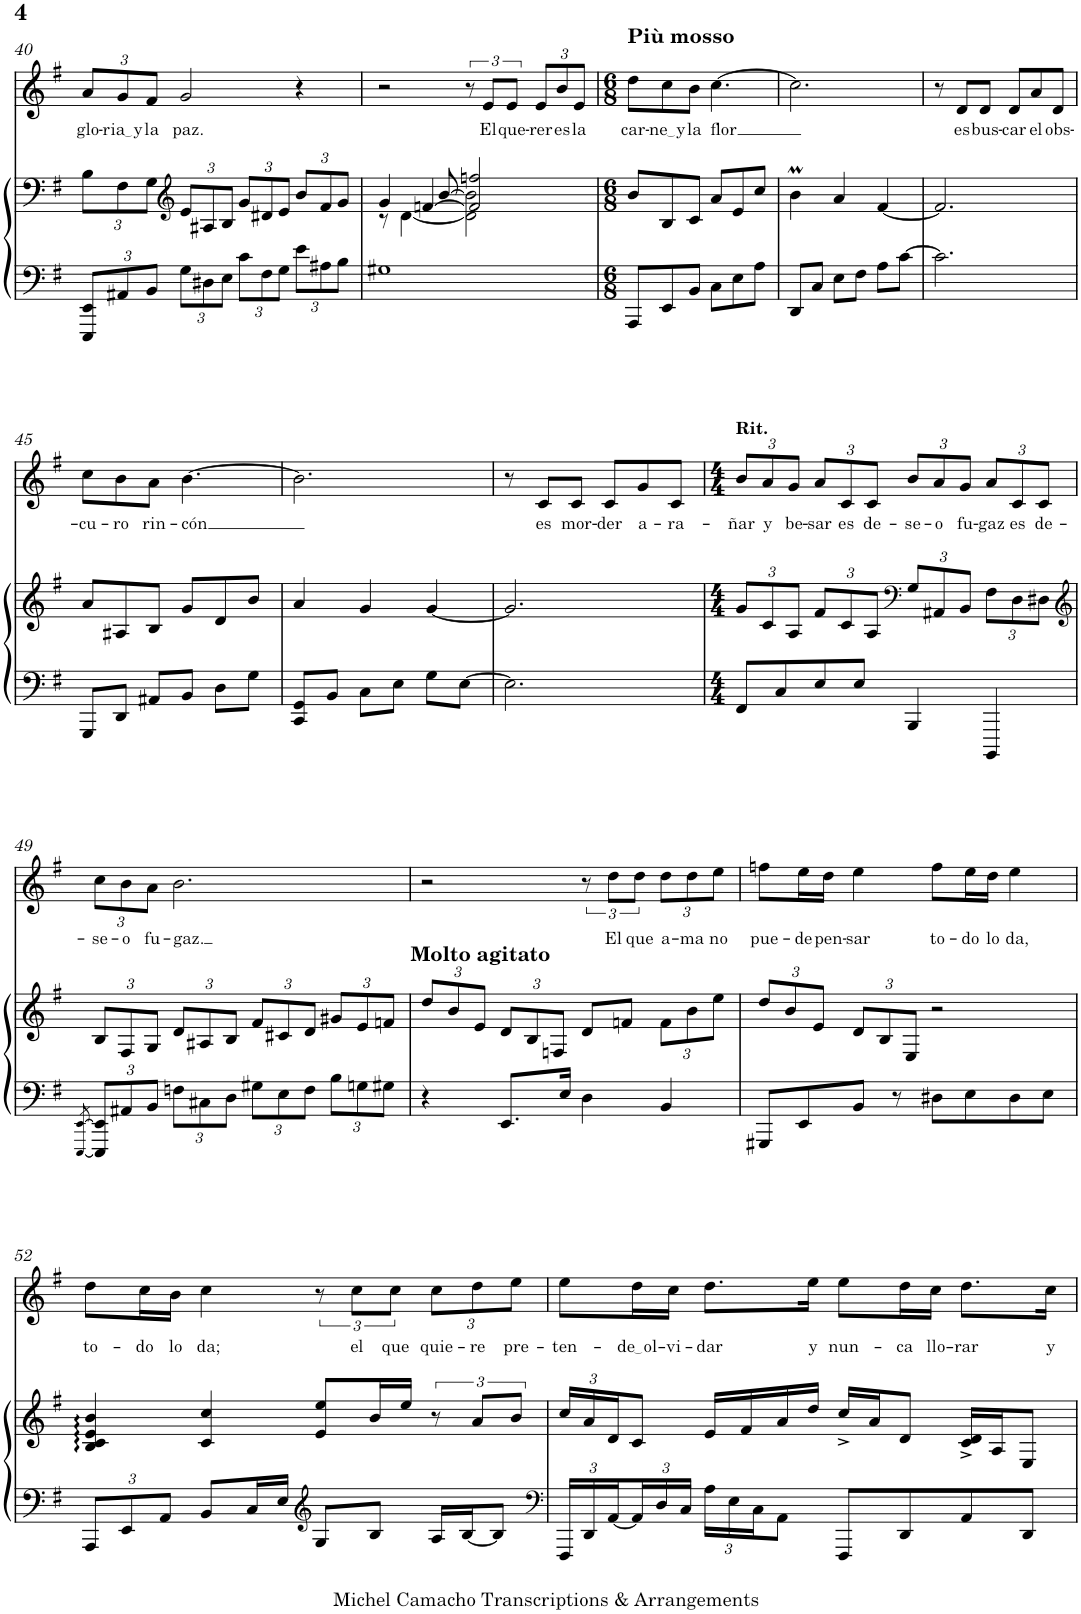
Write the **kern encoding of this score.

**kern	**kern	**kern	**text
*part2	*part2	*part1	*part1
*staff3	*staff2	*staff1	*staff1
*I"Piano	*	*I"Voice	*
*I'Pno	*	*	*
!!LO:PB:g=z
*clefF4	*clefF4	*clefG2	*
*k[f#]	*k[f#]	*k[f#]	*
*M4/4	*M4/4	*M4/4	*
*Xbrackettup	*Xbrackettup	*Xbrackettup	*
=40	=40	=40	=40
!	!	!	!LO:LY:b
12EEE/ 12EE/L	12B\L	12a/L	glo-
!	!	!	!LO:LY:b
12AA#X/	12F#\	12g/	ria y
!	!	!	!LO:LY:b
12BB/J	12G\J	12f#/J	la
*	*clefG2	*	*
!	!	!	!LO:LY:b
12G\L	12e/L	2g/	paz.
12D#X\	12A#X/	.	.
12E\J	12B/J	.	.
12c\L	12g/L	.	.
12F#\	12d#X/	.	.
12G\J	12e/J	.	.
12e\L	12b/L	4r	.
12A#X\	12f#/	.	.
12B\J	12g/J	.	.
=41	=41	=41	=41
*	*^	*	*
1G#X	4g/	8r	2r	.
.	.	[4d\	.	.
.	[4fn/	.	.	.
.	.	[8b/	.	.
*	*	*	*brackettup	*
.	2f/] 2ffn/	2d\] 2b\]	12r	.
!	!	!	!	!LO:LY:b
.	.	.	12e/L	El
!	!	!	!	!LO:LY:b
.	.	.	12e/J	que-
*	*	*	*Xbrackettup	*
!	!	!	!	!LO:LY:b
.	.	.	12e/L	-rer
!	!	!	!	!LO:LY:b
.	.	.	12b/	es
!	!	!	!	!LO:LY:b
.	.	.	12e/J	la
*	*v	*v	*	*
=42	=42	=42	=42
*M6/8	*M6/8	*M6/8	*
!	!	!LO:TX:a:B:t=Più mosso	!
!	!	!	!LO:LY:b
8AAA/L	8b/L	8dd\L	car-
!	!	!	!LO:LY:b
8EE/	8B/	8cc\	ne y
!	!	!	!LO:LY:b
8BB/J	8c/J	8b\J	la
!	!	!	!LO:LY:b
8C\L	8a/L	[4.cc\	flor
8E\	8e/	.	.
8A\J	8cc/J	.	.
=43	=43	=43	=43
8DD/L	4bm\	2.cc\]	.
8C/J	.	.	.
8E\L	4a/	.	.
8F#\J	.	.	.
8A\L	[4f#/	.	.
[8c\J	.	.	.
=44	=44	=44	=44
2.c\]	2.f#/]	8r	.
!	!	!	!LO:LY:b
.	.	8d/L	es
!	!	!	!LO:LY:b
.	.	8d/J	bus-
!	!	!	!LO:LY:b
.	.	8d/L	-car
!	!	!	!LO:LY:b
.	.	8a/	el
!	!	!	!LO:LY:b
.	.	8d/J	obs-
!!LO:LB:g=z
=45	=45	=45	=45
!	!	!	!LO:LY:b
8GGG/L	8a/L	8cc\L	-cu-
!	!	!	!LO:LY:b
8DD/J	8A#X/	8b\	-ro
!	!	!	!LO:LY:b
8AA#X/L	8B/J	8a\J	rin-
!	!	!	!LO:LY:b
8BB/J	8g/L	[4.b\	-cón
8D\L	8d/	.	.
8G\J	8b/J	.	.
=46	=46	=46	=46
8CC/ 8GG/L	4a/	2.b\]	.
8BB/J	.	.	.
8C\L	4g/	.	.
8E\J	.	.	.
8G\L	[4g/	.	.
[8E\J	.	.	.
=47	=47	=47	=47
2.E\]	2.g/]	8r	.
!	!	!	!LO:LY:b
.	.	8c/L	es
!	!	!	!LO:LY:b
.	.	8c/J	mor-
!	!	!	!LO:LY:b
.	.	8c/L	-der
!	!	!	!LO:LY:b
.	.	8g/	a-
!	!	!	!LO:LY:b
.	.	8c/J	-ra-
=48	=48	=48	=48
*M4/4	*M4/4	*M4/4	*
!	!	!LO:TX:a:B:t=Rit.	!
!	!	!	!LO:LY:b
8FF#/L	12g/L	12b/L	-ñar
!	!	!	!LO:LY:b
.	12c/	12a/	y
8C/	.	.	.
!	!	!	!LO:LY:b
.	12A/J	12g/J	be-
!	!	!	!LO:LY:b
8E/	12f#/L	12a/L	-sar
!	!	!	!LO:LY:b
.	12c/	12c/	es
8E/J	.	.	.
!	!	!	!LO:LY:b
.	12A/J	12c/J	de-
*	*clefF4	*	*
!	!	!	!LO:LY:b
4BBB/	12G/L	12b/L	-se-
!	!	!	!LO:LY:b
.	12AA#X/	12a/	-o
!	!	!	!LO:LY:b
.	12BB/J	12g/J	fu-
!	!	!	!LO:LY:b
4BBBB/	12F#\L	12a/L	-gaz
!	!	!	!LO:LY:b
.	12D\	12c/	es
!	!	!	!LO:LY:b
.	12D#X\J	12c/J	de-
!!LO:LB:g=z
=49	=49	=49	=49
[8qEEE/ [8qEE/	.	.	.
*	*clefG2	*	*
!	!	!	!LO:LY:b
12EEE/] 12EE/]L	12B/L	12cc\L	-se-
!	!	!	!LO:LY:b
12AA#X/	12F#/	12b\	-o
!	!	!	!LO:LY:b
12BB/J	12G/J	12a\J	fu-
!	!	!	!LO:LY:b
12Fn\L	12d/L	2.b\	-gaz.
12C#X\	12A#X/	.	.
12D\J	12B/J	.	.
12G#X\L	12f#/L	.	.
12E\	12c#X/	.	.
12F\J	12d/J	.	.
12B\L	12g#X/L	.	.
12Gn\	12e/	.	.
12G#X\J	12fn/J	.	.
=50	=50	=50	=50
!	!LO:TX:a:B:t=Molto agitato	!	!
4r	12dd/L	2r	.
.	12b/	.	.
.	12e/J	.	.
8.EE/L	12d/L	.	.
.	12B/	.	.
.	12Fn/J	.	.
16E/Jk	.	.	.
*	*	*brackettup	*
4D\	8d/L	12r	.
!	!	!	!LO:LY:b
.	.	12dd\L	El
.	8fn/J	.	.
!	!	!	!LO:LY:b
.	.	12dd\J	que
*	*	*Xbrackettup	*
!	!	!	!LO:LY:b
4BB/	12f\L	12dd\L	a-
!	!	!	!LO:LY:b
.	12b\	12dd\	-ma
!	!	!	!LO:LY:b
.	12ee\J	12ee\J	no
=51	=51	=51	=51
!	!	!	!LO:LY:b
8GGG#X/L	12dd/L	8ffn\L	pue-
.	12b/	.	.
!	!	!	!LO:LY:b
8EE/	.	16ee\L	-de
.	12e/J	.	.
!	!	!	!LO:LY:b
.	.	16dd\JJ	pen-
!	!	!	!LO:LY:b
8BB/J	12d/L	4ee\	-sar
.	12B/	.	.
8r	.	.	.
.	12E/J	.	.
!	!	!	!LO:LY:b
8D#X\L	2r	8ff\L	to-
!	!	!	!LO:LY:b
8E\	.	16ee\L	-do
!	!	!	!LO:LY:b
.	.	16dd\JJ	lo
!	!	!	!LO:LY:b
8D#\	.	4ee\	da,
8E\J	.	.	.
!!LO:LB:g=z
=52	=52	=52	=52
!	!	!	!LO:LY:b
12AAA/L	4B/ 4c/ 4e/ 4b/	8dd\L	to-
12EE/	.	.	.
!	!	!	!LO:LY:b
.	.	16cc\L	-do
12AA/J	.	.	.
!	!	!	!LO:LY:b
.	.	16b\JJ	lo
!	!	!	!LO:LY:b
8BB/L	4c/ 4cc/	4cc\	da;
16C/L	.	.	.
16E/JJ	.	.	.
*clefG2	*	*	*
*	*	*brackettup	*
8G/L	8e/ 8ee/L	12r	.
!	!	!	!LO:LY:b
.	.	12cc\L	el
8B/J	16b/L	.	.
!	!	!	!LO:LY:b
.	.	12cc\J	que
.	16ee/JJ	.	.
*	*brackettup	*Xbrackettup	*
!	!	!	!LO:LY:b
16A/LL	12r	12cc\L	quie-
[16B/J	.	.	.
!	!	!	!LO:LY:b
.	12a/L	12dd\	-re
8B/J]	.	.	.
!	!	!	!LO:LY:b
.	12b/J	12ee\J	pre-
=53	=53	=53	=53
*clefF4	*	*	*
*	*Xbrackettup	*	*
!	!	!	!LO:LY:b
24FFF#/LL	24cc/LL	8ee\L	-ten-
24DD/	24a/	.	.
[24AA/	24d/J	.	.
!	!	!	!LO:LY:b
24AA/]	8c/J	16dd\L	de ol
24D/	.	.	.
!	!	!	!LO:LY:b
.	.	16cc\JJ	-vi-
24C/JJ	.	.	.
!	!	!	!LO:LY:b
24A\LL	16e/LL	8.dd\L	-dar
24E\	.	.	.
.	16f#/	.	.
24C\J	.	.	.
8AA\J	16a/	.	.
!	!	!	!LO:LY:b
.	16dd/JJ	16ee\Jk	y
!	!	!	!LO:LY:b
8FFF#/L	16cc^/LL	8ee\L	nun-
.	16a/J	.	.
!	!	!	!LO:LY:b
8DD/	8d/J	16dd\L	-ca
!	!	!	!LO:LY:b
.	.	16cc\JJ	llo-
!	!	!	!LO:LY:b
8AA/	16c/^ 16d/^LL	8.dd\L	-rar
.	16A/J	.	.
8DD/J	8E/J	.	.
!	!	!	!LO:LY:b
.	.	16cc\Jk	y
=	=	=	=
*-	*-	*-	*-
